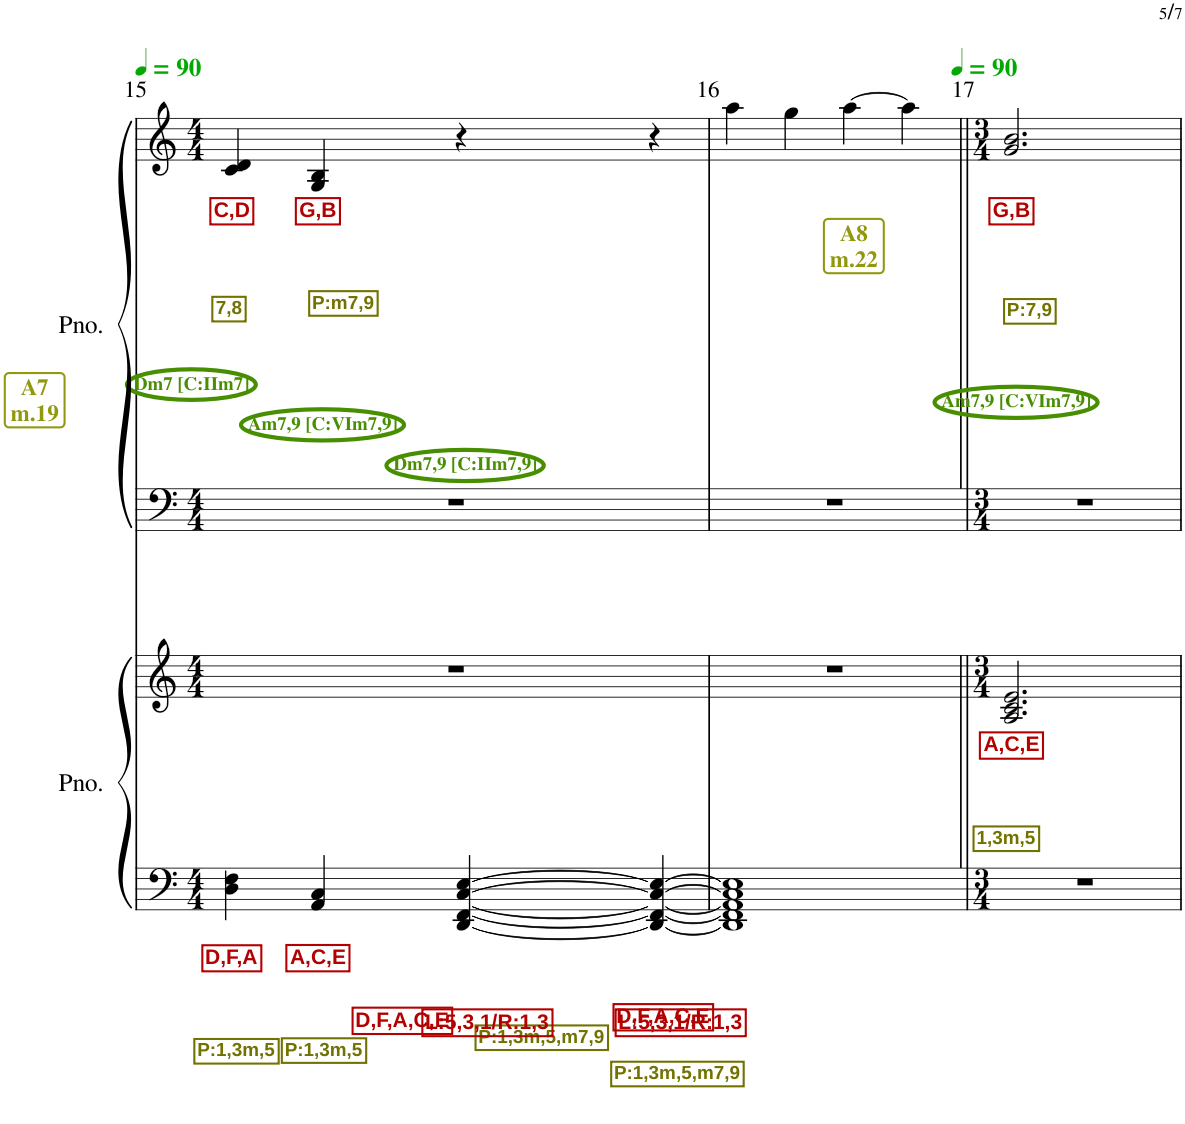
**kern	**text	**text	**text	**text	**kern	**text	**text	**text	**kern	**kern	**text	**text	**text
*part2	*part2	*part2	*part2	*part2	*part2	*part2	*part2	*part2	*part1	*part1	*part1	*part1	*part1
*staff4	*staff4	*staff4	*staff4	*staff4	*staff3	*staff3	*staff3	*staff3	*staff2	*staff1	*staff1	*staff1	*staff1
*I"ピアノ	*	*	*	*	*	*	*	*	*I"ピアノ	*	*	*	*
!!LO:PB:g=z
*clefF4	*	*	*	*	*clefG2	*	*	*	*clefF4	*clefG2	*	*	*
*k[]	*	*	*	*	*k[]	*	*	*	*k[]	*k[]	*	*	*
*M4/4	*	*	*	*	*M4/4	*	*	*	*M4/4	*M4/4	*	*	*
*MM90	*	*	*	*	*MM90	*	*	*	*MM90	*MM90	*	*	*
!!LO:REH:place=s1:b:t=m.19
!!LO:REH:place=s1:b:B:cj:color=#91980E:fs=11:t=A7
=15	=15	=15	=15	=15	=15	=15	=15	=15	=15	=15	=15	=15	=15
!	!	!	!	!	!	!	!	!	!	!LO:TX:b:B:color=#478E00:t=Dm7 [C&colon;IIm7]	!	!	!
!	!	!LO:LY:b:color=#B30000	!LO:LY:b:color=#727200	!	!	!	!	!	!	!	!	!LO:LY:b:color=#B30000	!LO:LY:b:color=#727200
4D\ 4F\ 4A\	.	D,F,A	P:1,3m,5	.	1r	.	.	.	1r	4c/ 4d/	.	C,D	7,8
!	!	!	!	!	!	!	!	!	!	!LO:TX:b:B:color=#478E00:t=Am7,9 [C&colon;VIm7,9]	!	!	!
!	!	!LO:LY:b:color=#B30000	!LO:LY:b:color=#727200	!	!	!	!	!	!	!	!	!LO:LY:b:color=#B30000	!LO:LY:b:color=#727200
4AA/ 4C/ 4E/	.	A,C,E	P:1,3m,5	.	.	.	.	.	.	4G/ 4B/	.	G,B	P:m7,9
!	!	!	!	!	!	!	!	!	!	!LO:TX:b:B:color=#478E00:t=Dm7,9 [C&colon;IIm7,9]	!	!	!
!	!	!LO:LY:b:color=#B30000	!LO:LY:b:color=#727200	!LO:LY:b:color=#B30000	!	!	!	!	!	!	!	!	!
[4DD/ [4FF/ [4AA/ [4C/ [4E/	.	D,F,A,C,E	P:1,3m,5,m7,9	L:5,3,1/R:1,3	.	.	.	.	.	4r	.	.	.
!	!	!LO:LY:b:color=#B30000	!LO:LY:b:color=#727200	!LO:LY:b:color=#B30000	!	!	!	!	!	!	!	!	!
4DD/_ 4FF/_ 4AA/_ 4C/_ 4E/_	.	D,F,A,C,E	P:1,3m,5,m7,9	L:5,3,1/R:1,3	.	.	.	.	.	4r	.	.	.
=16	=16	=16	=16	=16	=16	=16	=16	=16	=16	=16	=16	=16	=16
1DD] 1FF] 1AA] 1C] 1E]	.	.	.	.	1r	.	.	.	1r	4aa\	.	.	.
.	.	.	.	.	.	.	.	.	.	4gg\	.	.	.
.	.	.	.	.	.	.	.	.	.	[4aa\	.	.	.
.	.	.	.	.	.	.	.	.	.	4aa\]	.	.	.
=17||	=17||	=17||	=17||	=17||	=17||	=17||	=17||	=17||	=17||	=17||	=17||	=17||	=17||
!!LO:REH:place=s1:b:t=m.22
!!LO:REH:place=s1:b:B:cj:color=#91980E:fs=11:t=A8
*M3/4	*	*	*	*	*M3/4	*	*	*	*M3/4	*M3/4	*	*	*
*	*	*	*	*	*	*	*	*	*	*MM90	*	*	*
!	!	!	!	!	!	!	!	!	!	!LO:TX:b:B:color=#478E00:t=Am7,9 [C&colon;VIm7,9]	!	!	!
!	!	!	!	!	!	!	!LO:LY:b:color=#B30000	!LO:LY:b:color=#727200	!	!	!	!LO:LY:b:color=#B30000	!LO:LY:b:color=#727200
2.r	.	.	.	.	2.A/ 2.c/ 2.e/	.	A,C,E	1,3m,5	2.r	2.g/ 2.b/	.	G,B	P:7,9
=	=	=	=	=	=	=	=	=	=	=	=	=	=
*-	*-	*-	*-	*-	*-	*-	*-	*-	*-	*-	*-	*-	*-
